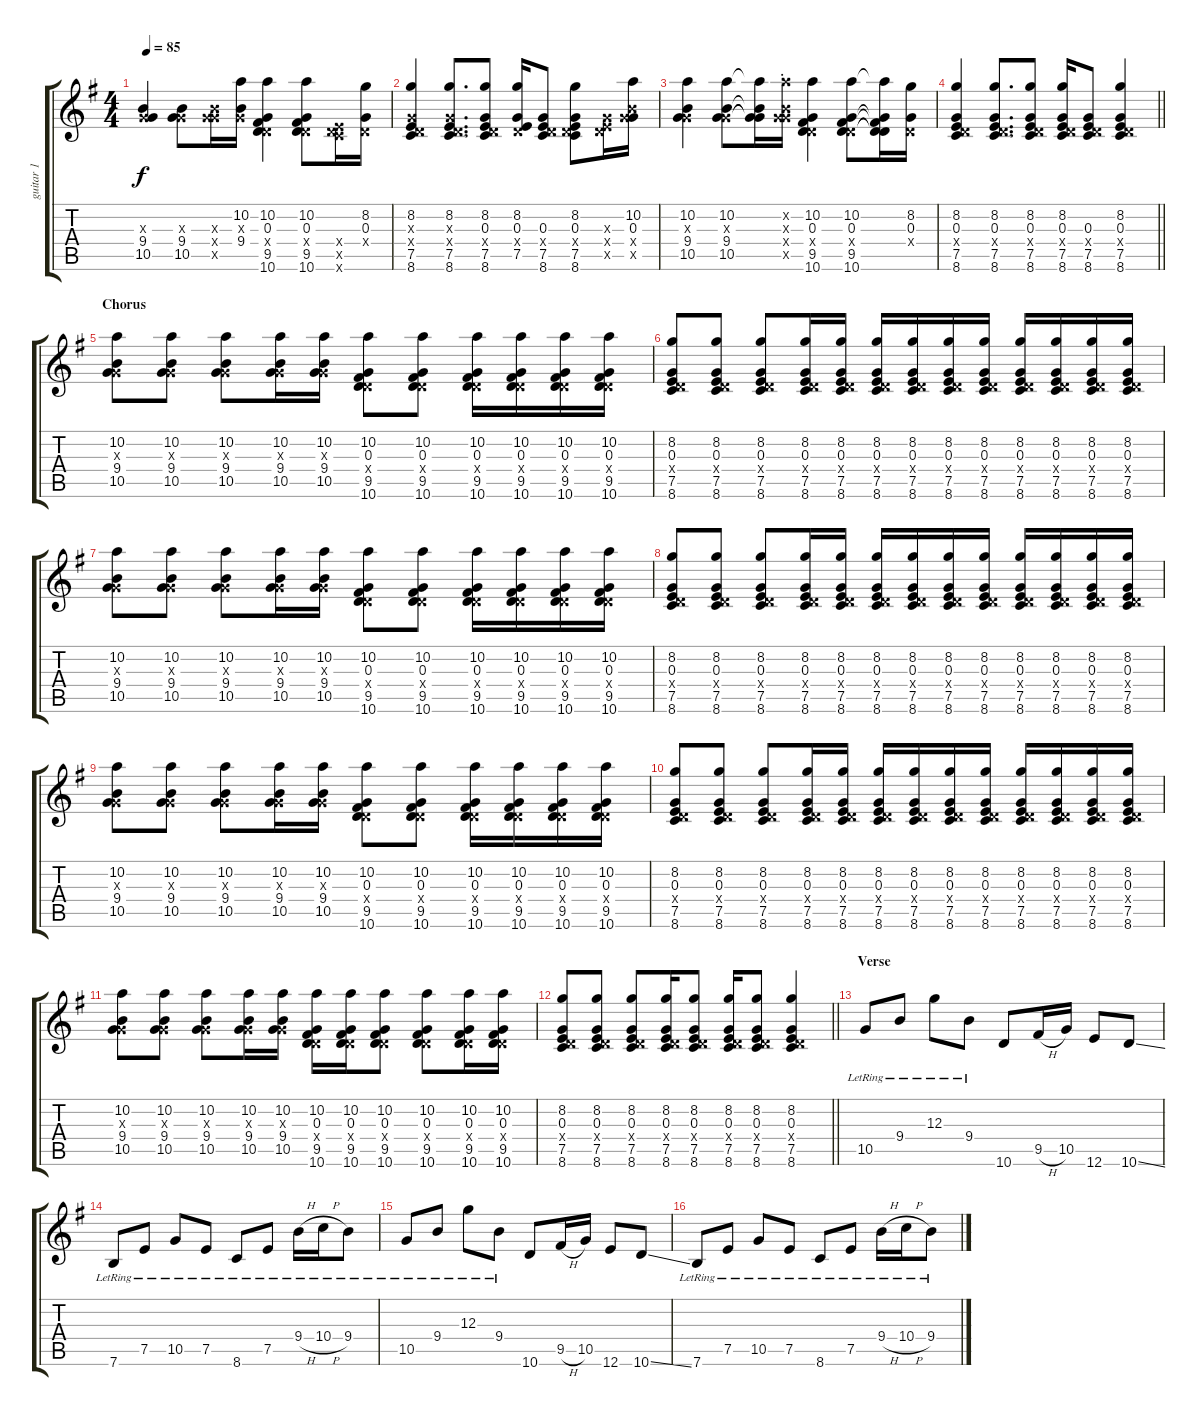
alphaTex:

\track ("guitar 1" "guitar 1") {instrument electricguitarclean}
\staff {score tabs}
\tuning (E4 B3 G3 D3 A2 E2) {hide}
\ts (4 4)
\tempo 85
\clef g2
\ks g
(0.3{x} 9.4 10.5).4{dy f} (0.3{x} 9.4 10.5).8 (0.3{x} 9.4{x} 10.5{x}).16 (10.2 0.3{x} 9.4).16 (10.2 0.3 0.4{x} 9.5 10.6).4 (10.2 0.3 0.4{x} 9.5 10.6).8 (0.4{x} 7.5{x} 8.6{x}).16 (8.2 0.3 0.4{x}).16 |
(8.2 0.3{x} 0.4{x} 7.5 8.6).4 (8.2 0.3{x} 0.4{x} 7.5 8.6).8{d} (8.2 0.3 0.4{x} 7.5 8.6).8 (8.2 0.3 0.4{x} 7.5).16 (0.3 0.4{x} 7.5 8.6).8 (8.2 0.3 0.4{x} 7.5 8.6).8 (0.3{x} 0.4{x} 7.5{x}).16 (10.2 0.3 9.4{x} 10.5{x}).16 |
(10.2 0.3{x} 9.4 10.5).4 (10.2 0.3{x} 9.4 10.5).8 (10.2{t} 0.3{t} 9.4{t} 10.5{t}).16 (10.2{st x} 0.3{x} 9.4{x} 10.5{x}).16 (10.2 0.3 0.4{x} 9.5 10.6).4 (10.2 0.3 0.4{x} 9.5 10.6).8 (10.2{t} 0.3{t} 0.4{t} 9.5{t} 10.6{t}).16 (8.2 0.3 0.4{x}).16 |
\barLineRight lightlight
(8.2 0.3 0.4{x} 7.5 8.6).4 (8.2 0.3 0.4{x} 7.5 8.6).8{d} (8.2 0.3 0.4{x} 7.5 8.6).8 (8.2 0.3 0.4{x} 7.5 8.6).16 (0.3 0.4{x} 7.5 8.6).8 (8.2 0.3 0.4{x} 7.5 8.6).4 |
\section ("" "Chorus")
(10.2 0.3{x} 9.4 10.5).8 (10.2 0.3{x} 9.4 10.5).8 (10.2 0.3{x} 9.4 10.5).8 (10.2 0.3{x} 9.4 10.5).16 (10.2 0.3{x} 9.4 10.5).16 (10.2 0.3 0.4{x} 9.5 10.6).8 (10.2 0.3 0.4{x} 9.5 10.6).8 (10.2 0.3 0.4{x} 9.5 10.6).16 (10.2 0.3 0.4{x} 9.5 10.6).16 (10.2 0.3 0.4{x} 9.5 10.6).16 (10.2 0.3 0.4{x} 9.5 10.6).16 |
(8.2 0.3 0.4{x} 7.5 8.6).8 (8.2 0.3 0.4{x} 7.5 8.6).8 (8.2 0.3 0.4{x} 7.5 8.6).8 (8.2 0.3 0.4{x} 7.5 8.6).16 (8.2 0.3 0.4{x} 7.5 8.6).16 (8.2 0.3 0.4{x} 7.5 8.6).16 (8.2 0.3 0.4{x} 7.5 8.6).16 (8.2 0.3 0.4{x} 7.5 8.6).16 (8.2 0.3 0.4{x} 7.5 8.6).16 (8.2 0.3 0.4{x} 7.5 8.6).16 (8.2 0.3 0.4{x} 7.5 8.6).16 (8.2 0.3 0.4{x} 7.5 8.6).16 (8.2 0.3 0.4{x} 7.5 8.6).16 |
(10.2 0.3{x} 9.4 10.5).8 (10.2 0.3{x} 9.4 10.5).8 (10.2 0.3{x} 9.4 10.5).8 (10.2 0.3{x} 9.4 10.5).16 (10.2 0.3{x} 9.4 10.5).16 (10.2 0.3 0.4{x} 9.5 10.6).8 (10.2 0.3 0.4{x} 9.5 10.6).8 (10.2 0.3 0.4{x} 9.5 10.6).16 (10.2 0.3 0.4{x} 9.5 10.6).16 (10.2 0.3 0.4{x} 9.5 10.6).16 (10.2 0.3 0.4{x} 9.5 10.6).16 |
(8.2 0.3 0.4{x} 7.5 8.6).8 (8.2 0.3 0.4{x} 7.5 8.6).8 (8.2 0.3 0.4{x} 7.5 8.6).8 (8.2 0.3 0.4{x} 7.5 8.6).16 (8.2 0.3 0.4{x} 7.5 8.6).16 (8.2 0.3 0.4{x} 7.5 8.6).16 (8.2 0.3 0.4{x} 7.5 8.6).16 (8.2 0.3 0.4{x} 7.5 8.6).16 (8.2 0.3 0.4{x} 7.5 8.6).16 (8.2 0.3 0.4{x} 7.5 8.6).16 (8.2 0.3 0.4{x} 7.5 8.6).16 (8.2 0.3 0.4{x} 7.5 8.6).16 (8.2 0.3 0.4{x} 7.5 8.6).16 |
(10.2 0.3{x} 9.4 10.5).8 (10.2 0.3{x} 9.4 10.5).8 (10.2 0.3{x} 9.4 10.5).8 (10.2 0.3{x} 9.4 10.5).16 (10.2 0.3{x} 9.4 10.5).16 (10.2 0.3 0.4{x} 9.5 10.6).8 (10.2 0.3 0.4{x} 9.5 10.6).8 (10.2 0.3 0.4{x} 9.5 10.6).16 (10.2 0.3 0.4{x} 9.5 10.6).16 (10.2 0.3 0.4{x} 9.5 10.6).16 (10.2 0.3 0.4{x} 9.5 10.6).16 |
(8.2 0.3 0.4{x} 7.5 8.6).8 (8.2 0.3 0.4{x} 7.5 8.6).8 (8.2 0.3 0.4{x} 7.5 8.6).8 (8.2 0.3 0.4{x} 7.5 8.6).16 (8.2 0.3 0.4{x} 7.5 8.6).16 (8.2 0.3 0.4{x} 7.5 8.6).16 (8.2 0.3 0.4{x} 7.5 8.6).16 (8.2 0.3 0.4{x} 7.5 8.6).16 (8.2 0.3 0.4{x} 7.5 8.6).16 (8.2 0.3 0.4{x} 7.5 8.6).16 (8.2 0.3 0.4{x} 7.5 8.6).16 (8.2 0.3 0.4{x} 7.5 8.6).16 (8.2 0.3 0.4{x} 7.5 8.6).16 |
(10.2 0.3{x} 9.4 10.5).8 (10.2 0.3{x} 9.4 10.5).8 (10.2 0.3{x} 9.4 10.5).8 (10.2 0.3{x} 9.4 10.5).16 (10.2 0.3{x} 9.4 10.5).16 (10.2 0.3 0.4{x} 9.5 10.6).16 (10.2 0.3 0.4{x} 9.5 10.6).16 (10.2 0.3 0.4{x} 9.5 10.6).8 (10.2 0.3 0.4{x} 9.5 10.6).8 (10.2 0.3 0.4{x} 9.5 10.6).16 (10.2 0.3 0.4{x} 9.5 10.6).16 |
\barLineRight lightlight
(8.2 0.3 0.4{x} 7.5 8.6).8 (8.2 0.3 0.4{x} 7.5 8.6).8 (8.2 0.3 0.4{x} 7.5 8.6).8 (8.2 0.3 0.4{x} 7.5 8.6).16 (8.2 0.3 0.4{x} 7.5 8.6).8 (8.2 0.3 0.4{x} 7.5 8.6).16 (8.2 0.3 0.4{x} 7.5 8.6).8 (8.2 0.3 0.4{x} 7.5 8.6).4 |
\section ("" "Verse")
10.5{lr}.8 9.4{lr}.8 12.3{lr}.8 9.4{lr}.8 10.6.8 9.5{h}.16 10.5.16 12.6.8 10.6{ss}.8 |
7.6{lr}.8 7.5{lr}.8 10.5{lr}.8 7.5{lr}.8 8.6{lr}.8 7.5{lr}.8 9.4{h lr}.16 10.4{h lr}.16 9.4{lr}.8 |
10.5{lr}.8 9.4{lr}.8 12.3{lr}.8 9.4{lr}.8 10.6.8 9.5{h}.16 10.5.16 12.6.8 10.6{ss}.8 |
7.6{lr}.8 7.5{lr}.8 10.5{lr}.8 7.5{lr}.8 8.6{lr}.8 7.5{lr}.8 9.4{h lr}.16 10.4{h lr}.16 9.4{lr}.8
